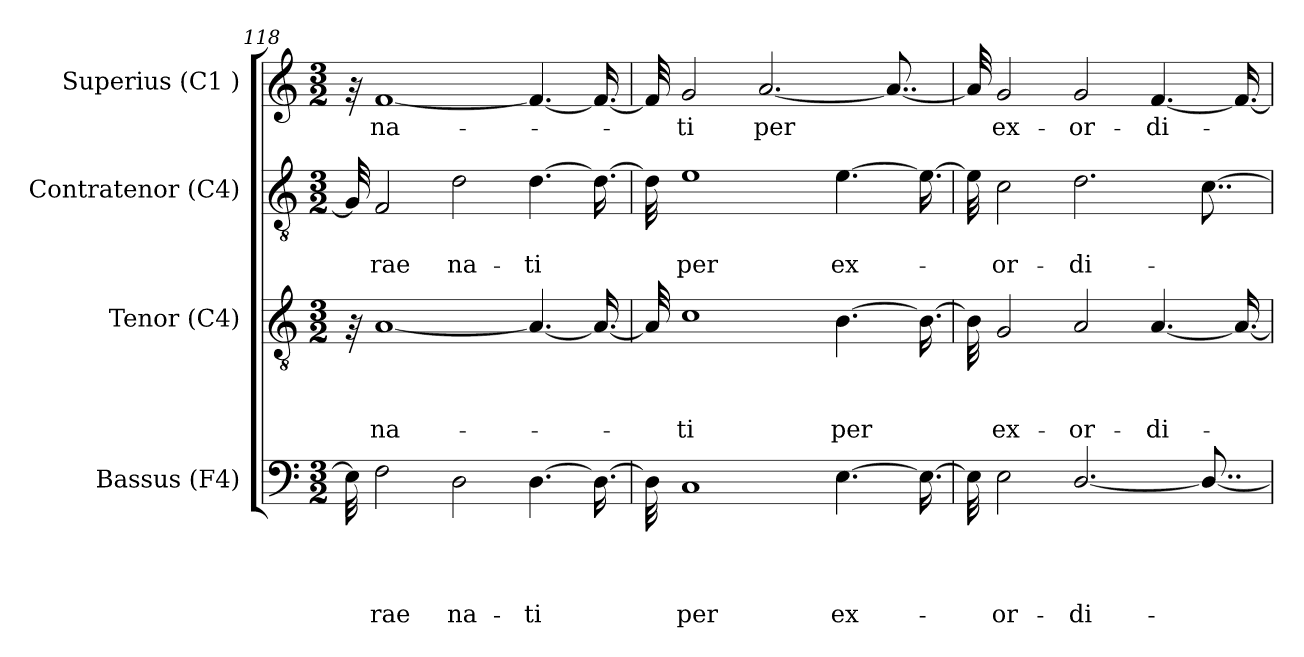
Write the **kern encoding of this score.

**kern	**text	**text	**text	**text	**kern	**text	**text	**text	**kern	**text	**text	**kern	**text
*part4	*part4	*part4	*part4	*part4	*part3	*part3	*part3	*part3	*part2	*part2	*part2	*part1	*part1
*staff4	*staff4	*staff4	*staff4	*staff4	*staff3	*staff3	*staff3	*staff3	*staff2	*staff2	*staff2	*staff1	*staff1
*I"Bassus (F4)	*	*	*	*	*I"Tenor (C4)	*	*	*	*I"Contratenor (C4)	*	*	*I"Superius (C1 )	*
*I'B.	*	*	*	*	*I'T.	*	*	*	*I'C.	*	*	*I'S.	*
*clefF4	*	*	*	*	*clefGv2	*	*	*	*clefGv2	*	*	*clefG2	*
*k[]	*	*	*	*	*k[]	*	*	*	*k[]	*	*	*k[]	*
*C:	*	*	*	*	*C:	*	*	*	*C:	*	*	*C:	*
*M3/2	*	*	*	*	*M3/2	*	*	*	*M3/2	*	*	*M3/2	*
=118	=118	=118	=118	=118	=118	=118	=118	=118	=118	=118	=118	=118	=118
32E\]	.	.	.	.	32rF	.	.	.	32G/]	.	.	32rf	.
!	!	!	!	!LO:LY:b	!	!	!	!LO:LY:b	!	!	!LO:LY:b	!	!LO:LY:b
2F\	.	.	.	-rae	[<1A	.	.	na-	2F/	.	-rae	[<1f	na-
!	!	!	!	!LO:LY:b	!	!	!	!	!	!	!LO:LY:b	!	!
2D\	.	.	.	na-	.	.	.	.	2d\	.	na-	.	.
!	!	!	!	!LO:LY:b	!	!	!	!	!	!	!LO:LY:b	!	!
[>4.D\	.	.	.	-ti	4.A/_	.	.	.	[>4.d\	.	-ti	4.f/_	.
16.D\_	.	.	.	.	16.A/_	.	.	.	16.d\_	.	.	16.f/_	.
=119	=119	=119	=119	=119	=119	=119	=119	=119	=119	=119	=119	=119	=119
32D\]	.	.	.	.	32A/]	.	.	.	32d\]	.	.	32f/]	.
!	!	!	!	!LO:LY:b	!	!	!	!LO:LY:b	!	!	!LO:LY:b	!	!LO:LY:b
1C	.	.	.	per	1c	.	.	-ti	1e	.	per	2g/	-ti
!	!	!	!	!	!	!	!	!	!	!	!	!	!LO:LY:b
.	.	.	.	.	.	.	.	.	.	.	.	[<2.a/	per
!	!	!	!	!LO:LY:b	!	!	!	!LO:LY:b	!	!	!LO:LY:b	!	!
[>4.E\	.	.	.	ex-	[>4.B\	.	.	per	[>4.e\	.	ex-	.	.
.	.	.	.	.	.	.	.	.	.	.	.	8..a/_	.
16.E\_	.	.	.	.	16.B\_	.	.	.	16.e\_	.	.	.	.
=120	=120	=120	=120	=120	=120	=120	=120	=120	=120	=120	=120	=120	=120
32E\]	.	.	.	.	32B\]	.	.	.	32e\]	.	.	32a/]	.
!	!	!	!	!LO:LY:b	!	!	!	!LO:LY:b	!	!	!LO:LY:b	!	!LO:LY:b
2E\	.	.	.	-or-	2G/	.	.	ex-	2c\	.	-or-	2g/	ex-
!	!	!	!	!LO:LY:b	!	!	!	!LO:LY:b	!	!	!LO:LY:b	!	!LO:LY:b
[<2.D/	.	.	.	-di-	2A/	.	.	-or-	2.d\	.	-di-	2g/	-or-
!	!	!	!	!	!	!	!	!LO:LY:b	!	!	!	!	!LO:LY:b
.	.	.	.	.	[<4.A/	.	.	-di-	.	.	.	[<4.f/	-di-
8..D/_	.	.	.	.	.	.	.	.	[>8..c\	.	.	.	.
.	.	.	.	.	16.A/_	.	.	.	.	.	.	16.f/_	.
=	=	=	=	=	=	=	=	=	=	=	=	=	=
*-	*-	*-	*-	*-	*-	*-	*-	*-	*-	*-	*-	*-	*-
